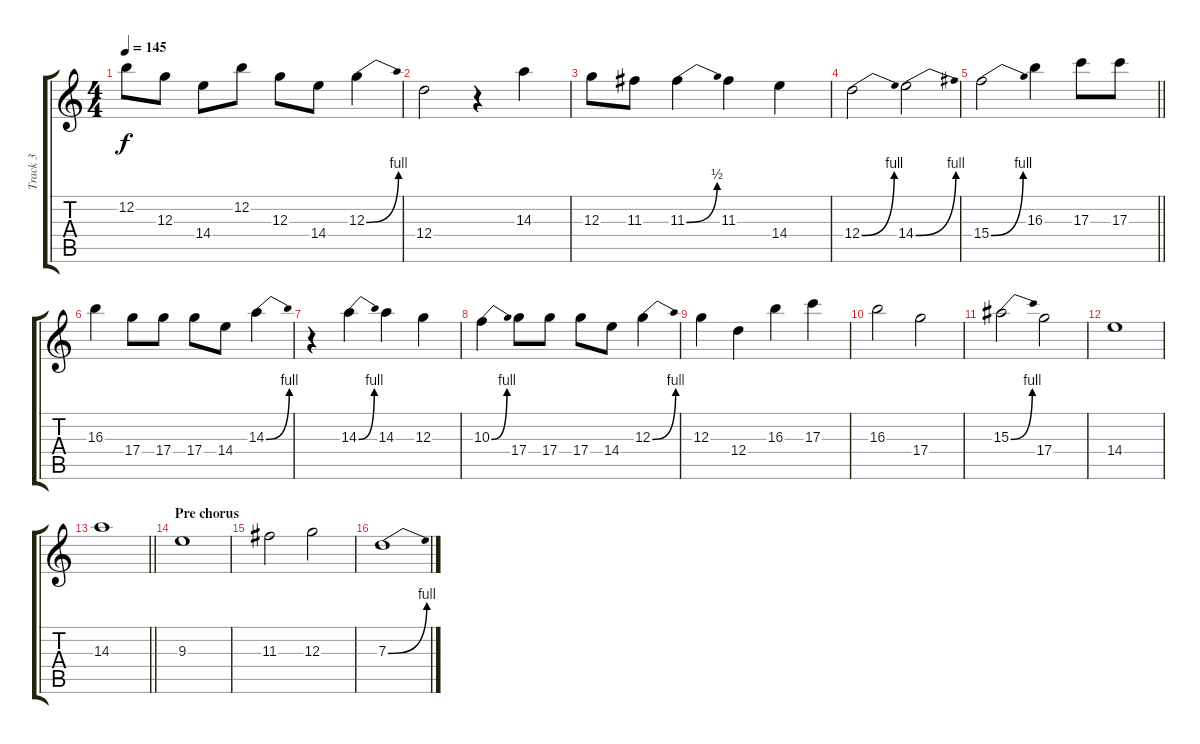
\track ("Track 3" "Track 3") {instrument overdrivenguitar}
\staff {score tabs}
\tuning (E4 B3 G3 D3 A2 E2) {hide}
\ts (4 4)
\tempo 145
\clef g2
\ks c
12.2.8{dy f} 12.3.8 14.4.8 12.2.8 12.3.8 14.4.8 12.3{be (bend 0 0 60 4)}.4 |
12.4.2 r.4 14.3.4 |
12.3.8 11.3.8 11.3{be (bend 0 0 60 2)}.4 11.3.4 14.4.4 |
12.4{be (bend 0 0 60 4)}.2 14.4{be (bend 0 0 60 4)}.2 |
\barLineRight lightlight
15.4{be (bend 0 0 60 4)}.2 16.3.4 17.3.8 17.3.8 |
16.3.4 17.4.8 17.4.8 17.4.8 14.4.8 14.3{be (bend 0 0 60 4)}.4 |
r.4 14.3{be (bend 0 0 60 4)}.4 14.3.4 12.3.4 |
10.3{be (bend 0 0 60 4)}.4 17.4.8 17.4.8 17.4.8 14.4.8 12.3{be (bend 0 0 60 4)}.4 |
12.3.4 12.4.4 16.3.4 17.3.4 |
16.3.2 17.4.2 |
15.3{be (bend 0 0 60 4)}.2 17.4.2 |
14.4.1 |
\barLineRight lightlight
14.3.1 |
\section ("" "Pre chorus")
9.3.1 |
11.3.2 12.3.2 |
7.3{be (bend 0 0 60 4)}.1
